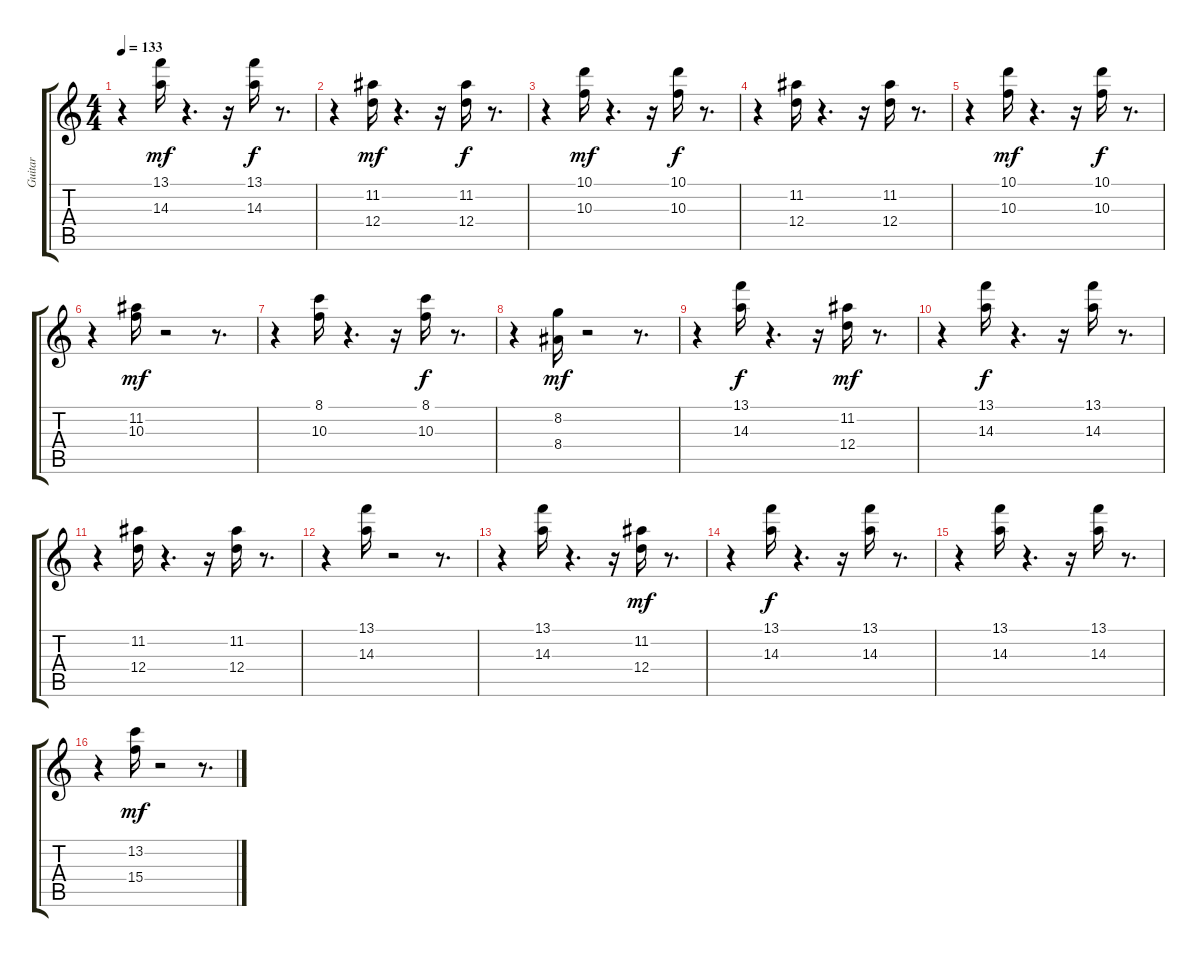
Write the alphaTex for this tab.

\track ("Guitar  " "Guitar  ") {instrument electricguitarclean}
\staff {score tabs}
\tuning (E4 B3 G3 D3 A2 E2) {hide}
\ts (4 4)
\tempo 133
\clef g2
\ks c
r.4{dy f} (13.1 14.3).16{dy mf} r.4{d} r.16 (13.1 14.3).16{dy f} r.8{d} |
r.4 (11.2 12.4).16{dy mf} r.4{d} r.16 (11.2 12.4).16{dy f} r.8{d} |
r.4 (10.1 10.3).16{dy mf} r.4{d} r.16 (10.1 10.3).16{dy f} r.8{d} |
r.4 (11.2 12.4).16 r.4{d} r.16 (11.2 12.4).16 r.8{d} |
r.4 (10.1 10.3).16{dy mf} r.4{d} r.16 (10.1 10.3).16{dy f} r.8{d} |
r.4 (11.2 10.3).16{dy mf} r.2 r.8{d} |
r.4 (8.1 10.3).16 r.4{d} r.16 (8.1 10.3).16{dy f} r.8{d} |
r.4 (8.2 8.4).16{dy mf} r.2 r.8{d} |
r.4 (13.1 14.3).16{dy f} r.4{d} r.16 (11.2 12.4).16{dy mf} r.8{d} |
r.4 (13.1 14.3).16{dy f} r.4{d} r.16 (13.1 14.3).16 r.8{d} |
r.4 (11.2 12.4).16 r.4{d} r.16 (11.2 12.4).16 r.8{d} |
r.4 (13.1 14.3).16 r.2 r.8{d} |
r.4 (13.1 14.3).16 r.4{d} r.16 (11.2 12.4).16{dy mf} r.8{d} |
r.4 (13.1 14.3).16{dy f} r.4{d} r.16 (13.1 14.3).16 r.8{d} |
r.4 (13.1 14.3).16 r.4{d} r.16 (13.1 14.3).16 r.8{d} |
r.4 (13.2 15.4).16{dy mf} r.2 r.8{d}
